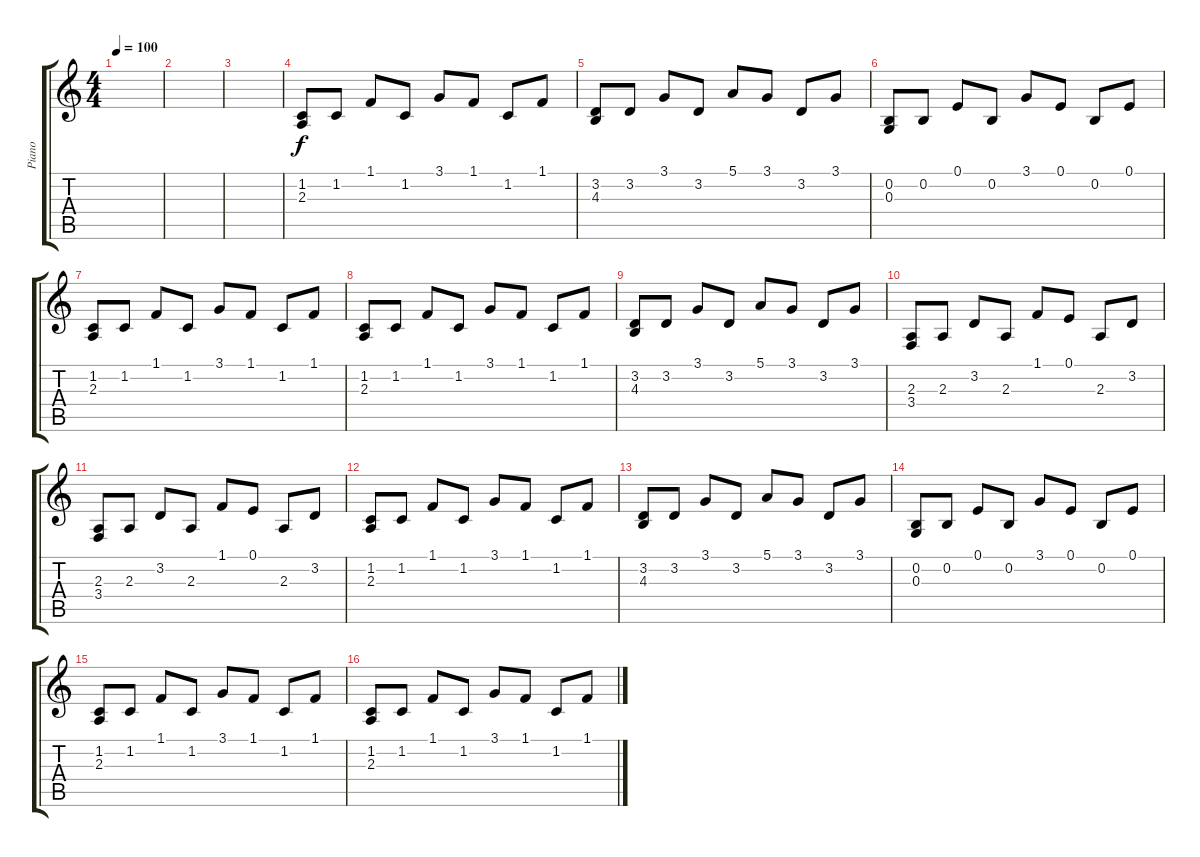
\track ("Piano" "Piano") {instrument acousticgrandpiano}
\staff {score tabs}
\tuning (E4 B3 G3 D3 A2 E2) {hide}
\ts (4 4)
\tempo 100
\clef g2
\ks c
|
|
|
(1.2 2.3).8 1.2.8 1.1.8 1.2.8 3.1.8 1.1.8 1.2.8 1.1.8 |
(3.2 4.3).8 3.2.8 3.1.8 3.2.8 5.1.8 3.1.8 3.2.8 3.1.8 |
(0.2 0.3).8 0.2.8 0.1.8 0.2.8 3.1.8 0.1.8 0.2.8 0.1.8 |
(1.2 2.3).8 1.2.8 1.1.8 1.2.8 3.1.8 1.1.8 1.2.8 1.1.8 |
(1.2 2.3).8 1.2.8 1.1.8 1.2.8 3.1.8 1.1.8 1.2.8 1.1.8 |
(3.2 4.3).8 3.2.8 3.1.8 3.2.8 5.1.8 3.1.8 3.2.8 3.1.8 |
(2.3 3.4).8 2.3.8 3.2.8 2.3.8 1.1.8 0.1.8 2.3.8 3.2.8 |
(2.3 3.4).8 2.3.8 3.2.8 2.3.8 1.1.8 0.1.8 2.3.8 3.2.8 |
(1.2 2.3).8 1.2.8 1.1.8 1.2.8 3.1.8 1.1.8 1.2.8 1.1.8 |
(3.2 4.3).8 3.2.8 3.1.8 3.2.8 5.1.8 3.1.8 3.2.8 3.1.8 |
(0.2 0.3).8 0.2.8 0.1.8 0.2.8 3.1.8 0.1.8 0.2.8 0.1.8 |
(1.2 2.3).8 1.2.8 1.1.8 1.2.8 3.1.8 1.1.8 1.2.8 1.1.8 |
(1.2 2.3).8 1.2.8 1.1.8 1.2.8 3.1.8 1.1.8 1.2.8 1.1.8
